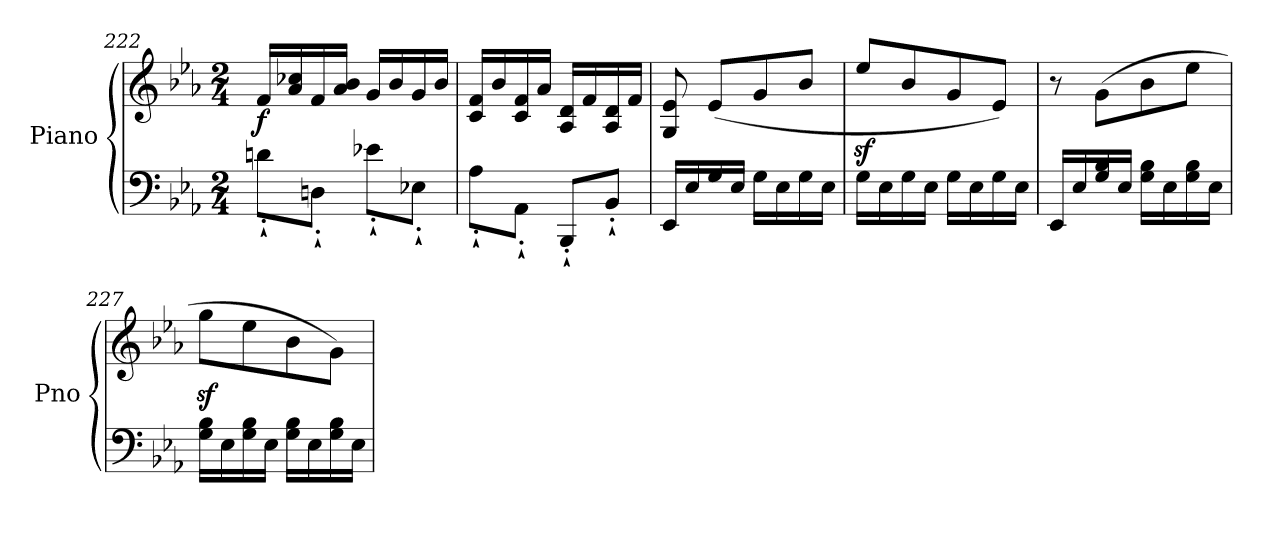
**kern	**kern	**dynam
*part1	*part1	*part1
*staff2	*staff1	*staff1/2
*I"Piano	*	*
*I'Pno	*	*
*clefF4	*clefG2	*
*k[b-e-a-]	*k[b-e-a-]	*
*M2/4	*M2/4	*
=222	=222	=222
*^	*	*
!	!	!	!LO:DY:b
2ryy	8dn'`\L	16f/LL	f
.	.	16a-/ 16cc-X/	.
.	8Dn'`\J	16f/	.
.	.	16a-/ 16b-/JJ	.
.	8e-X'`\L	16g/LL	.
.	.	16b-/	.
.	8E-X'`\J	16g/	.
.	.	16b-/JJ	.
=223	=223	=223	=223
2ryy	8A-'`\L	16c/ 16f/LL	.
.	.	16b-/	.
.	8AA-'`\J	16c/ 16f/	.
.	.	16a-/JJ	.
.	8BBB-'`/L	16A-/ 16d/LL	.
.	.	16f/	.
.	8BB-'`/J	16A-/ 16d/	.
.	.	16f/JJ	.
=224	=224	=224	=224
2ryy	16EE-/LL	8G/ 8e-/	.
.	16E-/	.	.
.	16G/	(>8e-/L	.
.	16E-/JJ	.	.
.	16G\LL	8g/	.
.	16E-\	.	.
.	16G\	8b-/J	.
.	16E-\JJ	.	.
!!LO:PB:g=z
=225	=225	=225	=225
2ryy	16G\LL	8ee-z</L	.
.	16E-\	.	.
.	16G\	8b-/	.
.	16E-\JJ	.	.
.	16G\LL	8g/	.
.	16E-\	.	.
.	16G\	8e-/J)	.
.	16E-\JJ	.	.
=226	=226	=226	=226
2ryy	16EE-/LL	8r	.
.	16E-/	.	.
.	16G/ 16B-/	(>8g\L	.
.	16E-/JJ	.	.
.	16G\ 16B-\LL	8b-\	.
.	16E-\	.	.
.	16G\ 16B-\	8ee-\J	.
.	16E-\JJ	.	.
=227	=227	=227	=227
2ryy	16G\ 16B-\LL	8ggz<\L	.
.	16E-\	.	.
.	16G\ 16B-\	8ee-\	.
.	16E-\JJ	.	.
.	16G\ 16B-\LL	8b-\	.
.	16E-\	.	.
.	16G\ 16B-\	8g\J)	.
.	16E-\JJ	.	.
*v	*v	*	*
=	=	=
*-	*-	*-
